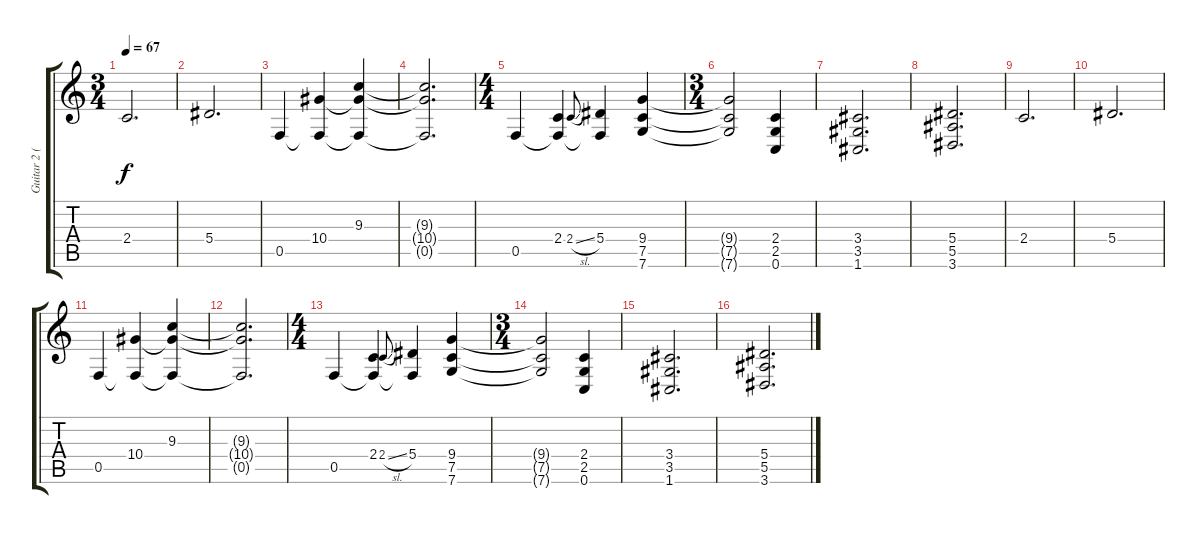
\track ("Guitar 2 (Distortion)" "Guitar 2 (") {instrument distortionguitar}
\staff {score tabs}
\tuning (C4 G3 Eb3 Bb2 F2 C2) {hide}
\ts (3 4)
\tempo 67
\clef g2
\ks c
2.4.2{d dy f} |
5.4.2{d} |
0.5.4 (10.4 0.5{t}).4 (9.3 10.4{t} 0.5{t}).4 |
(9.3{t} 10.4{t} 0.5{t}).2{d} |
\ts (4 4)
0.5.4 (2.4 0.5{t}).4 2.4{sl}.8{gr onbeat} (5.4 0.5{t}).4 (9.4 7.5 7.6).4 |
\ts (3 4)
(9.4{t} 7.5{t} 7.6{t}).2 (2.4 2.5 0.6).4 |
(3.4 3.5 1.6).2{d} |
(5.4 5.5 3.6).2{d} |
2.4.2{d} |
5.4.2{d} |
0.5.4 (10.4 0.5{t}).4 (9.3 10.4{t} 0.5{t}).4 |
(9.3{t} 10.4{t} 0.5{t}).2{d} |
\ts (4 4)
0.5.4 (2.4 0.5{t}).4 2.4{sl}.8{gr onbeat} (5.4 0.5{t}).4 (9.4 7.5 7.6).4 |
\ts (3 4)
(9.4{t} 7.5{t} 7.6{t}).2 (2.4 2.5 0.6).4 |
(3.4 3.5 1.6).2{d} |
(5.4 5.5 3.6).2{d}
